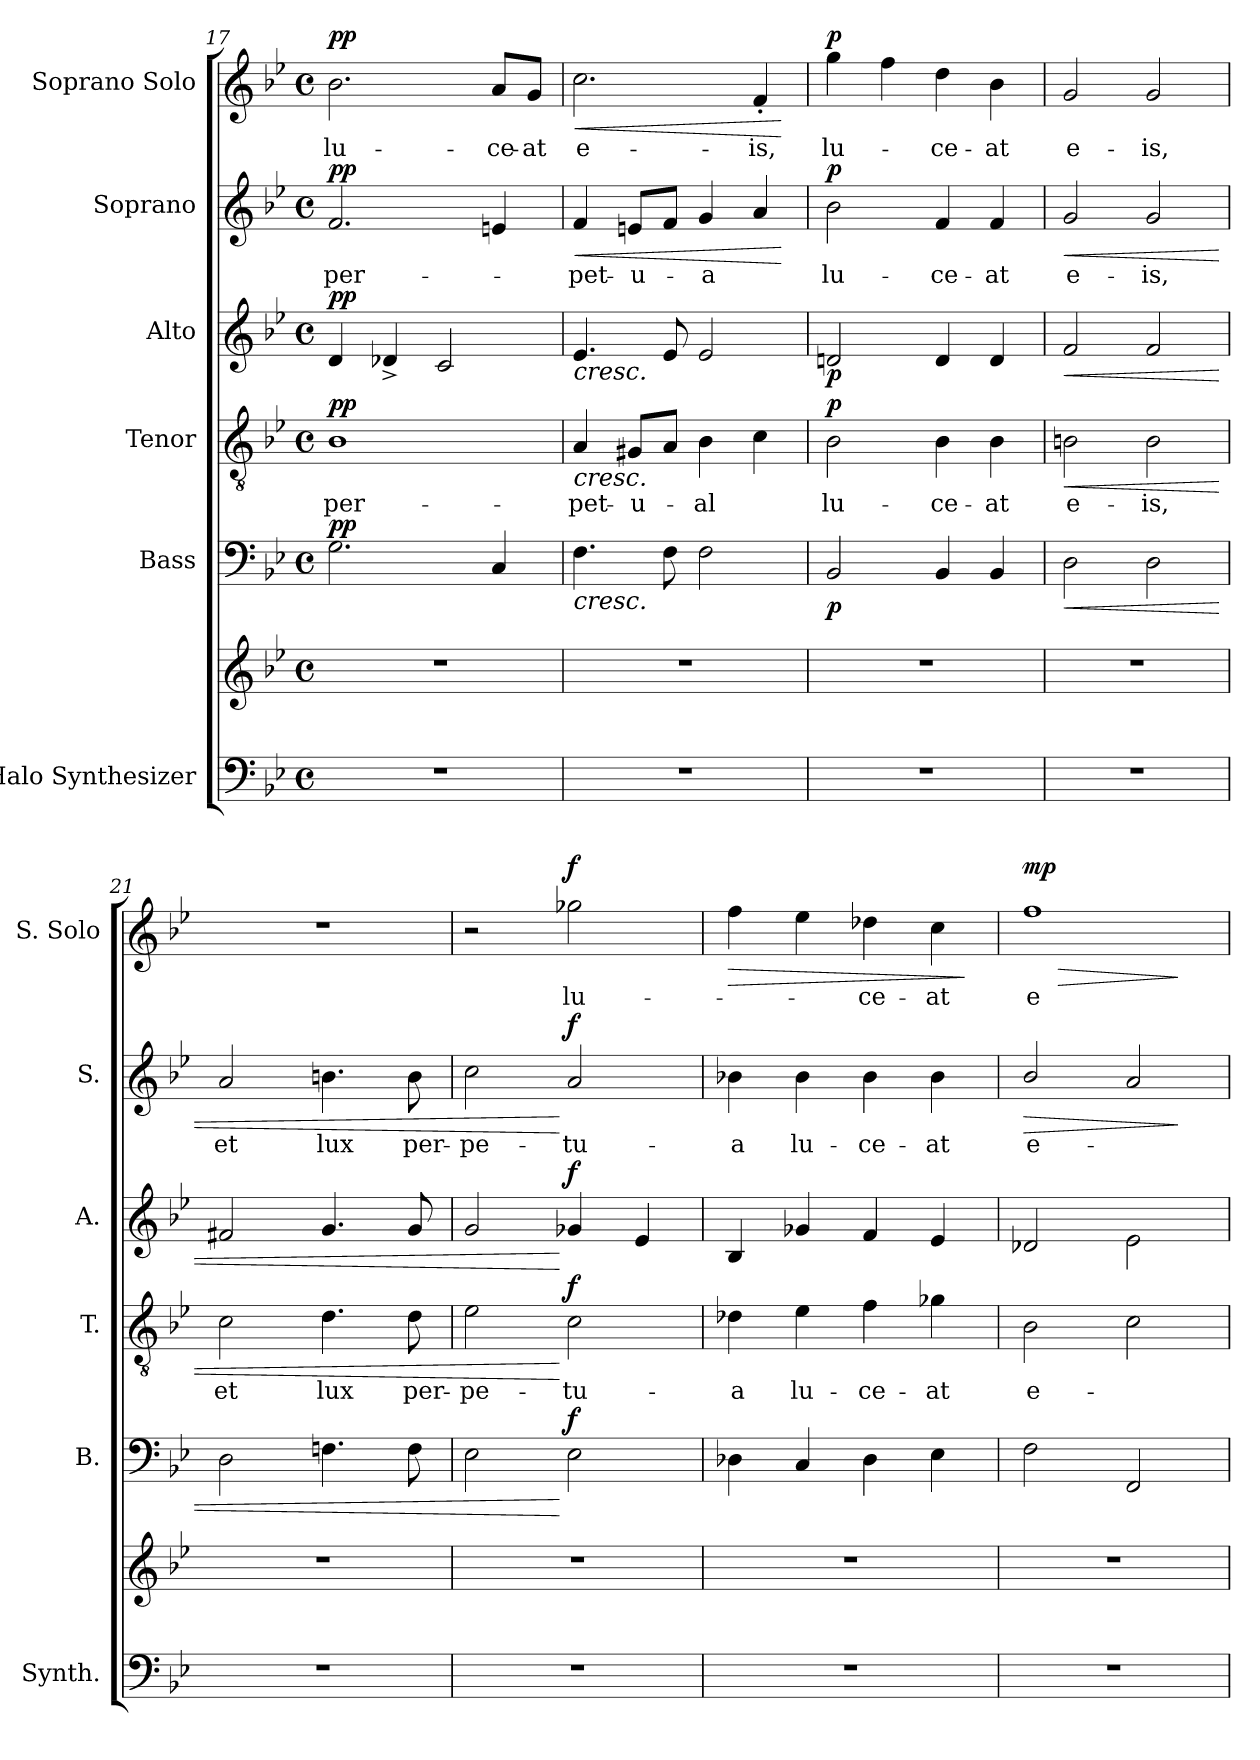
**kern	**kern	**kern	**dynam	**kern	**text	**dynam	**kern	**dynam	**kern	**text	**dynam	**kern	**text	**dynam
*part6	*part6	*part5	*part5	*part4	*part4	*part4	*part3	*part3	*part2	*part2	*part2	*part1	*part1	*part1
*staff7	*staff6	*staff5	*staff5	*staff4	*staff4	*staff4	*staff3	*staff3	*staff2	*staff2	*staff2	*staff1	*staff1	*staff1
*I"Halo Synthesizer	*	*I"Bass	*	*I"Tenor	*	*	*I"Alto	*	*I"Soprano	*	*	*I"Soprano Solo	*	*
*I'Synth.	*	*I'B.	*	*I'T.	*	*	*I'A.	*	*I'S.	*	*	*I'S. Solo	*	*
*clefF4	*clefG2	*clefF4	*	*clefGv2	*	*	*clefG2	*	*clefG2	*	*	*clefG2	*	*
*k[b-e-]	*k[b-e-]	*k[b-e-]	*	*k[b-e-]	*	*	*k[b-e-]	*	*k[b-e-]	*	*	*k[b-e-]	*	*
*M4/4	*M4/4	*M4/4	*	*M4/4	*	*	*M4/4	*	*M4/4	*	*	*M4/4	*	*
*met(c)	*met(c)	*met(c)	*	*met(c)	*	*	*met(c)	*	*met(c)	*	*	*met(c)	*	*
=17	=17	=17	=17	=17	=17	=17	=17	=17	=17	=17	=17	=17	=17	=17
!	!	!	!LO:DY:a	!	!	!LO:DY:a	!	!LO:DY:a	!	!	!LO:DY:a	!	!	!LO:DY:a
1r	1r	2.G\	pp	1B-	per-	pp	4d/	pp	2.f/	per-	pp	2.b-\	lu-	pp
.	.	.	.	.	.	.	4d-X^/	.	.	.	.	.	.	.
.	.	.	.	.	.	.	2c/	.	.	.	.	.	.	.
.	.	4C/	.	.	.	.	.	.	4en/	.	.	8a/L	-ce-	.
.	.	.	.	.	.	.	.	.	.	.	.	8g/J	-at	.
=18	=18	=18	=18	=18	=18	=18	=18	=18	=18	=18	=18	=18	=18	=18
!	!	!	!LO:HP:b	!	!	!LO:HP:b	!	!LO:HP:b	!	!	!LO:HP:b	!	!	!LO:HP:b
1r	1r	4.F\	<	4A/	-pet-	<	4.e-/	<	4f/	-pet-	<	2.cc\	e-	<
.	.	.	.	8G#X/L	-u-	.	.	.	8en/L	-u-	.	.	.	.
.	.	8F\	.	8A/J	.	.	8e-/	.	8f/J	.	.	.	.	.
.	.	2F\	.	4B-\	-al	.	2e-/	.	4g/	-a	.	.	.	.
.	.	.	.	4c\	.	.	.	.	4a/	.	.	4f'/	-is,	.
.	.	.	.	.	.	.	.	.	.	.	[	.	.	[
=19	=19	=19	=19	=19	=19	=19	=19	=19	=19	=19	=19	=19	=19	=19
!	!	!	!LO:DY:b	!	!	!LO:DY:b	!	!LO:DY:b	!	!	!LO:DY:b	!	!	!LO:DY:b
1r	1r	2BB-/	p	2B-\	lu-	p	2dn/	p	2b-\	lu-	p	4gg\	lu-	p
.	.	.	.	.	.	.	.	.	.	.	.	4ff\	.	.
*	*	*	*	*	*	*	*	*	*	*	*	*MM80	*	*
.	.	4BB-/	.	4B-\	-ce-	.	4d/	.	4f/	-ce-	.	4dd\	-ce-	.
.	.	4BB-/	.	4B-\	-at	.	4d/	.	4f/	-at	.	4b-\	-at	.
!!LO:PB:g=z
=20	=20	=20	=20	=20	=20	=20	=20	=20	=20	=20	=20	=20	=20	=20
!	!	!	!LO:HP:b	!	!	!LO:HP:b	!	!LO:HP:b	!	!	!LO:HP:b	!	!	!
1r	1r	2D\	<	2Bn\	e-	<	2f/	<	2g/	e-	<	2g/	e-	.
.	.	2D\	.	2B\	-is,	.	2f/	.	2g/	-is,	.	2g/	-is,	.
=21	=21	=21	=21	=21	=21	=21	=21	=21	=21	=21	=21	=21	=21	=21
1r	1r	2D\	.	2c\	et	.	2f#X/	.	2a/	et	.	1r	.	.
.	.	4.Fn\	.	4.d\	lux	.	4.g/	.	4.bn\	lux	.	.	.	.
.	.	8F\	.	8d\	per-	.	8g/	.	8b\	per-	.	.	.	.
=22	=22	=22	=22	=22	=22	=22	=22	=22	=22	=22	=22	=22	=22	=22
1r	1r	2E-\	.	2e-\	-pe-	.	2g/	.	2cc\	-pe-	.	2r	.	.
!	!	!	!LO:DY:n=1:a	!	!	!LO:DY:n=1:a	!	!LO:DY:n=1:a	!	!	!LO:DY:n=1:a	!	!	!LO:DY:a
.	.	2E-\	[ f	2c\	-tu-	[ f	4g-X/	[ f	2a/	-tu-	[ f	2gg-X\	lu-	f
.	.	.	.	.	.	.	4e-/	.	.	.	.	.	.	.
=23	=23	=23	=23	=23	=23	=23	=23	=23	=23	=23	=23	=23	=23	=23
!	!	!	!	!	!	!	!	!	!	!	!	!	!	!LO:HP:b
1r	1r	4D-X\	.	4d-X\	-a	.	4B-/	.	4b-X\	-a	.	4ff\	.	>
.	.	4C/	.	4e-\	lu-	.	4g-X/	.	4b-\	lu-	.	4ee-\	.	.
.	.	4D-\	.	4f\	-ce-	.	4f/	.	4b-\	-ce-	.	4dd-X\	-ce-	.
.	.	4E-\	.	4g-X\	-at	.	4e-/	.	4b-\	-at	.	4cc\	-at	.
.	.	.	.	.	.	.	.	.	.	.	.	.	.	]
=24	=24	=24	=24	=24	=24	=24	=24	=24	=24	=24	=24	=24	=24	=24
!	!	!	!	!	!	!	!	!	!	!	!LO:HP:b	!	!	!LO:HP:b
!	!	!	!	!	!	!	!	!	!	!	!	!	!	!LO:DY:n=1:a
1r	1r	2F\	.	2B-\	e-	.	2d-X/	.	2b-/	e-	>	1ff	e-	> mp
.	.	2FF/	.	2c\	.	.	2e-\	.	2a/	.	.	.	.	.
.	.	.	[	.	.	[	.	[	.	.	]	.	.	]
=	=	=	=	=	=	=	=	=	=	=	=	=	=	=
*-	*-	*-	*-	*-	*-	*-	*-	*-	*-	*-	*-	*-	*-	*-
